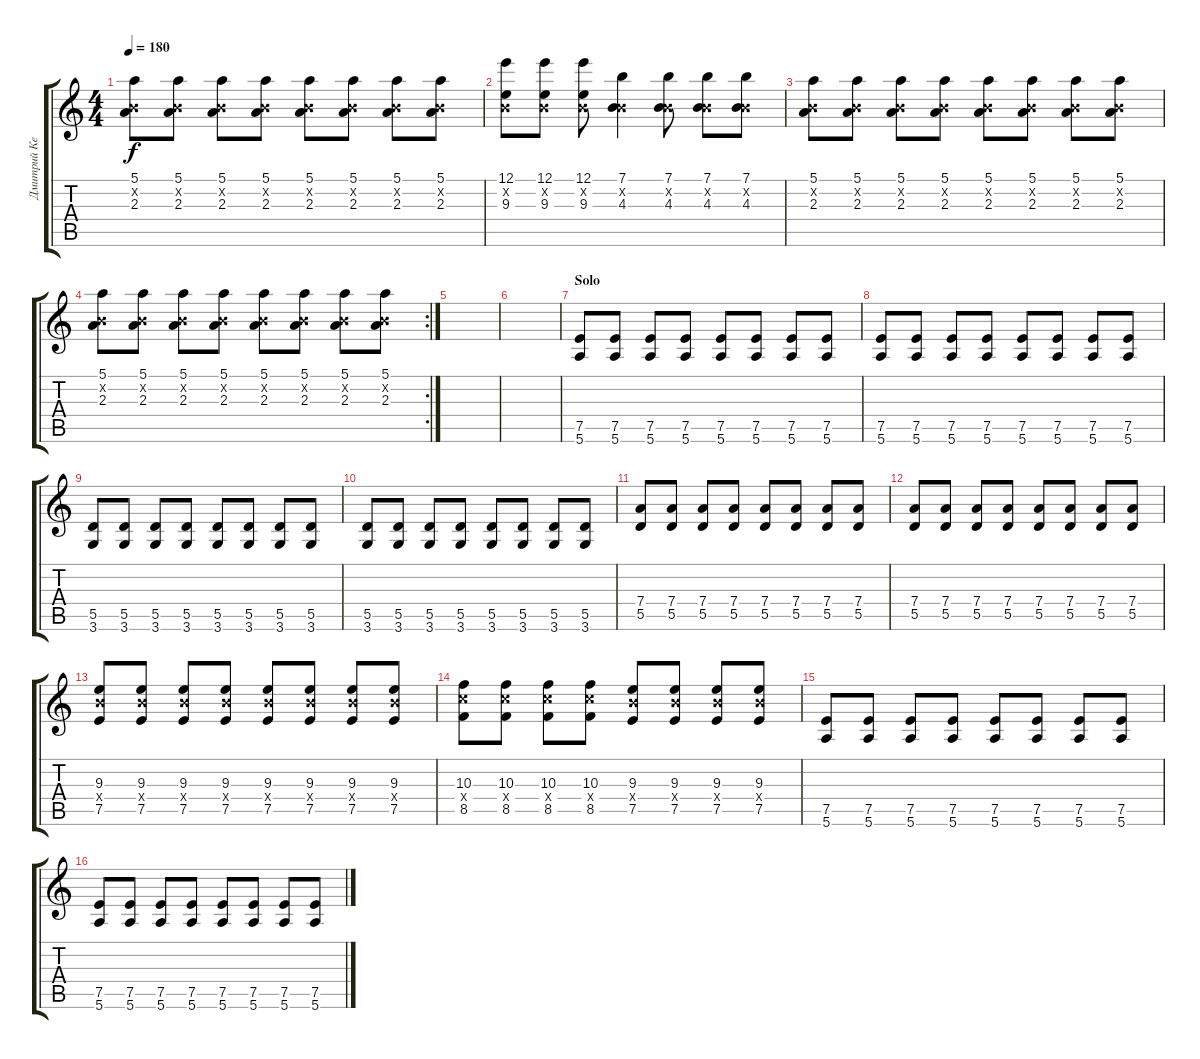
\track ("Дмитрий Кежватов" "Дмитрий Ке") {instrument distortionguitar}
\staff {score tabs}
\tuning (E4 B3 G3 D3 A2 E2) {hide}
\ts (4 4)
\tempo 180
\clef g2
\ks c
(5.1 0.2{x} 2.3).8{dy f} (5.1 0.2{x} 2.3).8 (5.1 0.2{x} 2.3).8 (5.1 0.2{x} 2.3).8 (5.1 0.2{x} 2.3).8 (5.1 0.2{x} 2.3).8 (5.1 0.2{x} 2.3).8 (5.1 0.2{x} 2.3).8 |
(12.1 0.2{x} 9.3).8 (12.1 0.2{x} 9.3).8 (12.1 0.2{x} 9.3).8 (7.1 0.2{x} 4.3).4 (7.1 0.2{x} 4.3).8 (7.1 0.2{x} 4.3).8 (7.1 0.2{x} 4.3).8 |
(5.1 0.2{x} 2.3).8 (5.1 0.2{x} 2.3).8 (5.1 0.2{x} 2.3).8 (5.1 0.2{x} 2.3).8 (5.1 0.2{x} 2.3).8 (5.1 0.2{x} 2.3).8 (5.1 0.2{x} 2.3).8 (5.1 0.2{x} 2.3).8 |
\rc 2
(5.1 0.2{x} 2.3).8 (5.1 0.2{x} 2.3).8 (5.1 0.2{x} 2.3).8 (5.1 0.2{x} 2.3).8 (5.1 0.2{x} 2.3).8 (5.1 0.2{x} 2.3).8 (5.1 0.2{x} 2.3).8 (5.1 0.2{x} 2.3).8 |
|
|
\section ("" "Solo")
(7.5 5.6).8 (7.5 5.6).8 (7.5 5.6).8 (7.5 5.6).8 (7.5 5.6).8 (7.5 5.6).8 (7.5 5.6).8 (7.5 5.6).8 |
(7.5 5.6).8 (7.5 5.6).8 (7.5 5.6).8 (7.5 5.6).8 (7.5 5.6).8 (7.5 5.6).8 (7.5 5.6).8 (7.5 5.6).8 |
(5.5 3.6).8 (5.5 3.6).8 (5.5 3.6).8 (5.5 3.6).8 (5.5 3.6).8 (5.5 3.6).8 (5.5 3.6).8 (5.5 3.6).8 |
(5.5 3.6).8 (5.5 3.6).8 (5.5 3.6).8 (5.5 3.6).8 (5.5 3.6).8 (5.5 3.6).8 (5.5 3.6).8 (5.5 3.6).8 |
(7.4 5.5).8 (7.4 5.5).8 (7.4 5.5).8 (7.4 5.5).8 (7.4 5.5).8 (7.4 5.5).8 (7.4 5.5).8 (7.4 5.5).8 |
(7.4 5.5).8 (7.4 5.5).8 (7.4 5.5).8 (7.4 5.5).8 (7.4 5.5).8 (7.4 5.5).8 (7.4 5.5).8 (7.4 5.5).8 |
(9.3 9.4{x} 7.5).8 (9.3 9.4{x} 7.5).8 (9.3 9.4{x} 7.5).8 (9.3 9.4{x} 7.5).8 (9.3 9.4{x} 7.5).8 (9.3 9.4{x} 7.5).8 (9.3 9.4{x} 7.5).8 (9.3 9.4{x} 7.5).8 |
(10.3 10.4{x} 8.5).8 (10.3 10.4{x} 8.5).8 (10.3 10.4{x} 8.5).8 (10.3 10.4{x} 8.5).8 (9.3 9.4{x} 7.5).8 (9.3 9.4{x} 7.5).8 (9.3 9.4{x} 7.5).8 (9.3 9.4{x} 7.5).8 |
(7.5 5.6).8 (7.5 5.6).8 (7.5 5.6).8 (7.5 5.6).8 (7.5 5.6).8 (7.5 5.6).8 (7.5 5.6).8 (7.5 5.6).8 |
(7.5 5.6).8 (7.5 5.6).8 (7.5 5.6).8 (7.5 5.6).8 (7.5 5.6).8 (7.5 5.6).8 (7.5 5.6).8 (7.5 5.6).8
